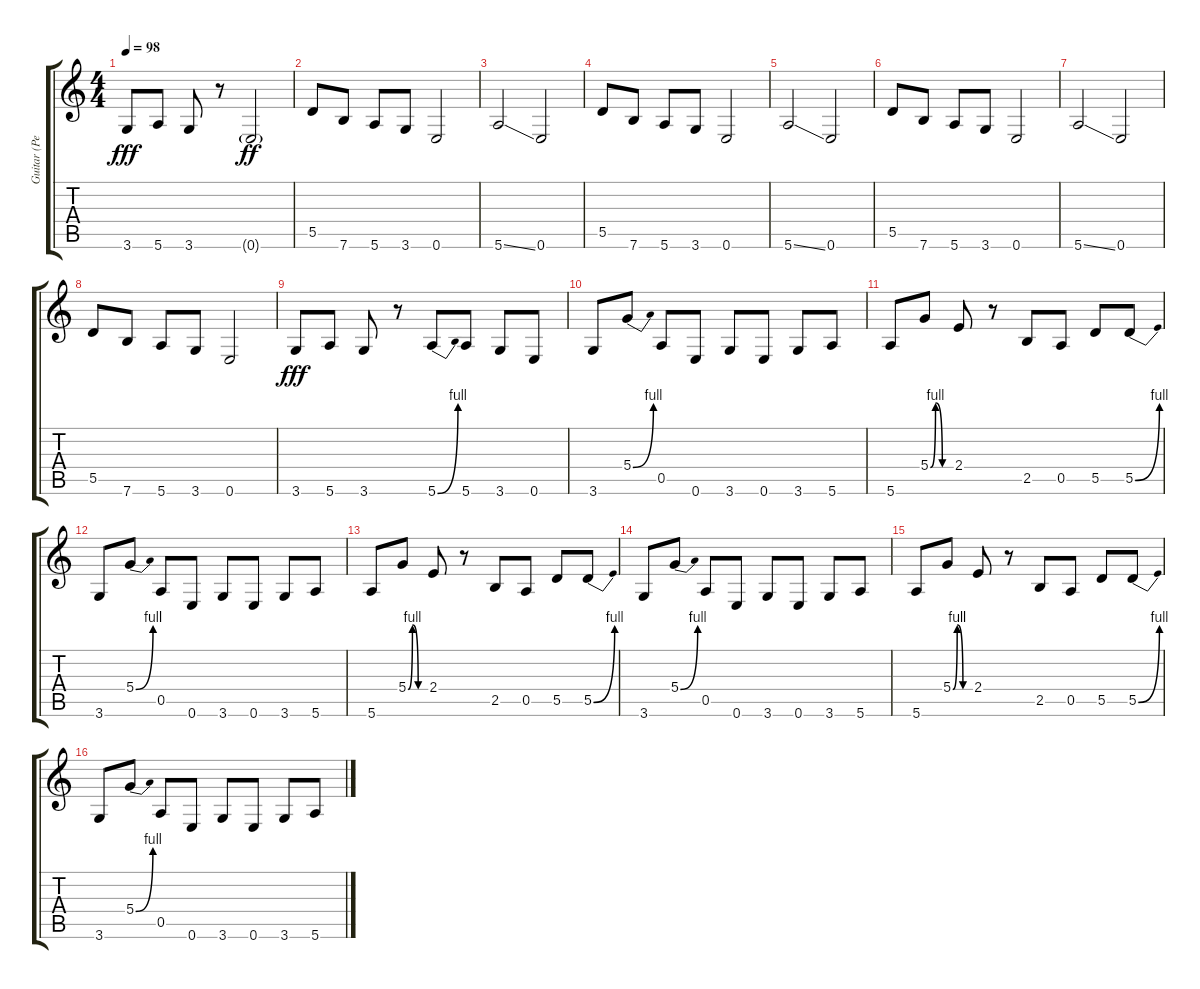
\track ("Guitar (Peter Hayes)" "Guitar (Pe") {instrument distortionguitar}
\staff {score tabs}
\tuning (E4 B3 G3 D3 A2 E2) {hide}
\ts (4 4)
\tempo 98
\clef g2
\ks c
3.6.8{dy fff} 5.6.8 3.6.8 r.8 0.6{g}.2{dy ff} |
5.5.8 7.6.8 5.6.8 3.6.8 0.6.2 |
5.6{ss}.2 0.6.2 |
5.5.8 7.6.8 5.6.8 3.6.8 0.6.2 |
5.6{ss}.2 0.6.2 |
5.5.8 7.6.8 5.6.8 3.6.8 0.6.2 |
5.6{ss}.2 0.6.2 |
5.5.8 7.6.8 5.6.8 3.6.8 0.6.2 |
3.6.8{dy fff} 5.6.8 3.6.8 r.8 5.6{be (bend 0 0 30 4)}.8 5.6.8 3.6.8 0.6.8 |
3.6.8 5.4{be (bend 0 0 30 4)}.8 0.5.8 0.6.8 3.6.8 0.6.8 3.6.8 5.6.8 |
5.6.8 5.4{be (custom 0 0 15 4 35 0 60 0)}.8 2.4.8 r.8 2.5.8 0.5.8 5.5.8 5.5{be (bend 0 0 30 4)}.8 |
3.6.8 5.4{be (bend 0 0 30 4)}.8 0.5.8 0.6.8 3.6.8 0.6.8 3.6.8 5.6.8 |
5.6.8 5.4{be (custom 0 0 15 4 35 0 60 0)}.8 2.4.8 r.8 2.5.8 0.5.8 5.5.8 5.5{be (bend 0 0 30 4)}.8 |
3.6.8 5.4{be (bend 0 0 30 4)}.8 0.5.8 0.6.8 3.6.8 0.6.8 3.6.8 5.6.8 |
5.6.8 5.4{be (custom 0 0 15 4 35 0 60 0)}.8 2.4.8 r.8 2.5.8 0.5.8 5.5.8 5.5{be (bend 0 0 30 4)}.8 |
3.6.8 5.4{be (bend 0 0 30 4)}.8 0.5.8 0.6.8 3.6.8 0.6.8 3.6.8 5.6.8
